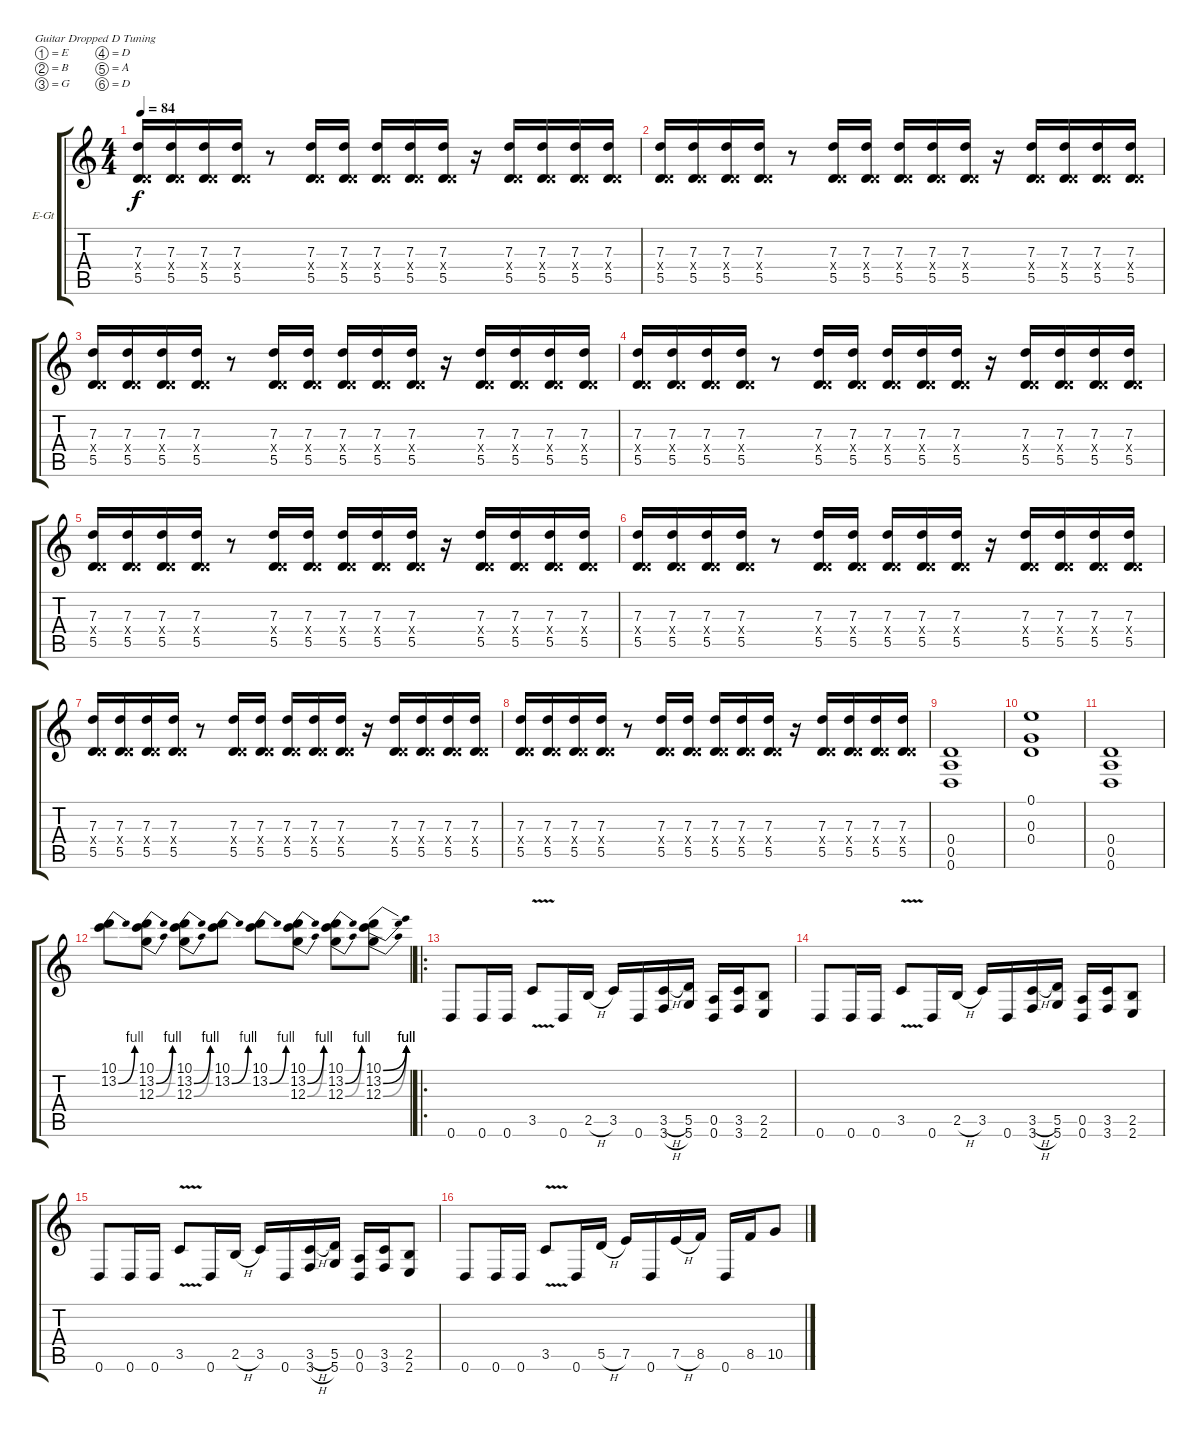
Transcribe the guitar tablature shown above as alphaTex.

\defaultSystemsLayout 4
\bracketExtendMode groupsimilarinstruments
\firstSystemTrackNameOrientation horizontal
\otherSystemsTrackNameOrientation horizontal
\track ("Electric Guitar" "E-Gt") {instrument overdrivenguitar}
\staff {score tabs}
\tuning (E4 B3 G3 D3 A2 D2)
\ts (4 4)
\tempo 84
\clef g2
\ks c
(5.5 0.4{x} 7.3).16{dy f instrument overdrivenguitar} (5.5 0.4{x} 7.3).16 (5.5 0.4{x} 7.3).16 (5.5 0.4{x} 7.3).16 r.8 (5.5 0.4{x} 7.3).16 (5.5 0.4{x} 7.3).16 (5.5 0.4{x} 7.3).16 (5.5 0.4{x} 7.3).16 (5.5 0.4{x} 7.3).16 r.16 (5.5 0.4{x} 7.3).16 (5.5 0.4{x} 7.3).16 (5.5 0.4{x} 7.3).16 (5.5 0.4{x} 7.3).16 |
(5.5 0.4{x} 7.3).16 (5.5 0.4{x} 7.3).16 (5.5 0.4{x} 7.3).16 (5.5 0.4{x} 7.3).16 r.8 (5.5 0.4{x} 7.3).16 (5.5 0.4{x} 7.3).16 (5.5 0.4{x} 7.3).16 (5.5 0.4{x} 7.3).16 (5.5 0.4{x} 7.3).16 r.16 (5.5 0.4{x} 7.3).16 (5.5 0.4{x} 7.3).16 (5.5 0.4{x} 7.3).16 (5.5 0.4{x} 7.3).16 |
(5.5 0.4{x} 7.3).16 (5.5 0.4{x} 7.3).16 (5.5 0.4{x} 7.3).16 (5.5 0.4{x} 7.3).16 r.8 (5.5 0.4{x} 7.3).16 (5.5 0.4{x} 7.3).16 (5.5 0.4{x} 7.3).16 (5.5 0.4{x} 7.3).16 (5.5 0.4{x} 7.3).16 r.16 (5.5 0.4{x} 7.3).16 (5.5 0.4{x} 7.3).16 (5.5 0.4{x} 7.3).16 (5.5 0.4{x} 7.3).16 |
(5.5 0.4{x} 7.3).16 (5.5 0.4{x} 7.3).16 (5.5 0.4{x} 7.3).16 (5.5 0.4{x} 7.3).16 r.8 (5.5 0.4{x} 7.3).16 (5.5 0.4{x} 7.3).16 (5.5 0.4{x} 7.3).16 (5.5 0.4{x} 7.3).16 (5.5 0.4{x} 7.3).16 r.16 (5.5 0.4{x} 7.3).16 (5.5 0.4{x} 7.3).16 (5.5 0.4{x} 7.3).16 (5.5 0.4{x} 7.3).16 |
(5.5 0.4{x} 7.3).16 (5.5 0.4{x} 7.3).16 (5.5 0.4{x} 7.3).16 (5.5 0.4{x} 7.3).16 r.8 (5.5 0.4{x} 7.3).16 (5.5 0.4{x} 7.3).16 (5.5 0.4{x} 7.3).16 (5.5 0.4{x} 7.3).16 (5.5 0.4{x} 7.3).16 r.16 (5.5 0.4{x} 7.3).16 (5.5 0.4{x} 7.3).16 (5.5 0.4{x} 7.3).16 (5.5 0.4{x} 7.3).16 |
(5.5 0.4{x} 7.3).16 (5.5 0.4{x} 7.3).16 (5.5 0.4{x} 7.3).16 (5.5 0.4{x} 7.3).16 r.8 (5.5 0.4{x} 7.3).16 (5.5 0.4{x} 7.3).16 (5.5 0.4{x} 7.3).16 (5.5 0.4{x} 7.3).16 (5.5 0.4{x} 7.3).16 r.16 (5.5 0.4{x} 7.3).16 (5.5 0.4{x} 7.3).16 (5.5 0.4{x} 7.3).16 (5.5 0.4{x} 7.3).16 |
(5.5 0.4{x} 7.3).16 (5.5 0.4{x} 7.3).16 (5.5 0.4{x} 7.3).16 (5.5 0.4{x} 7.3).16 r.8 (5.5 0.4{x} 7.3).16 (5.5 0.4{x} 7.3).16 (5.5 0.4{x} 7.3).16 (5.5 0.4{x} 7.3).16 (5.5 0.4{x} 7.3).16 r.16 (5.5 0.4{x} 7.3).16 (5.5 0.4{x} 7.3).16 (5.5 0.4{x} 7.3).16 (5.5 0.4{x} 7.3).16 |
(5.5 0.4{x} 7.3).16 (5.5 0.4{x} 7.3).16 (5.5 0.4{x} 7.3).16 (5.5 0.4{x} 7.3).16 r.8 (5.5 0.4{x} 7.3).16 (5.5 0.4{x} 7.3).16 (5.5 0.4{x} 7.3).16 (5.5 0.4{x} 7.3).16 (5.5 0.4{x} 7.3).16 r.16 (5.5 0.4{x} 7.3).16 (5.5 0.4{x} 7.3).16 (5.5 0.4{x} 7.3).16 (5.5 0.4{x} 7.3).16 |
(0.6 0.5 0.4).1 |
(0.1 0.3 0.4).1 |
(0.6 0.5 0.4).1 |
(10.1 13.2{be (bend 0 0 15 4)}).8 (10.1 13.2{be (bend 0 0 15 4)} 12.3{be (bend 0 0 15 4)}).8 (10.1 13.2{be (bend 0 0 15 4)} 12.3{be (bend 0 0 15 4)}).8 (10.1 13.2{be (bend 0 0 15 4)}).8 (10.1 13.2{be (bend 0 0 15 4)}).8 (10.1 13.2{be (bend 0 0 15 4)} 12.3{be (bend 0 0 15 4)}).8 (10.1 13.2{be (bend 0 0 15 4)} 12.3{be (bend 0 0 15 4)}).8 (10.1{be (bend 0 0 15 4)} 13.2{be (bend 0 0 15 4)} 12.3{be (bend 0 0 15 4)}).8 |
\ro
0.6.8 0.6.16 0.6.16 3.5{v}.8 0.6.16 2.5{h}.16 3.5.16 0.6.16 (3.6{h} 3.5{h}).16 (5.6 5.5).16 (0.5 0.6).16 (3.6 3.5).16 (2.6 2.5).8 |
0.6.8 0.6.16 0.6.16 3.5{v}.8 0.6.16 2.5{h}.16 3.5.16 0.6.16 (3.6{h} 3.5{h}).16 (5.6 5.5).16 (0.5 0.6).16 (3.6 3.5).16 (2.6 2.5).8 |
0.6.8 0.6.16 0.6.16 3.5{v}.8 0.6.16 2.5{h}.16 3.5.16 0.6.16 (3.6{h} 3.5{h}).16 (5.6 5.5).16 (0.5 0.6).16 (3.6 3.5).16 (2.6 2.5).8 |
0.6.8 0.6.16 0.6.16 3.5{v}.8 0.6.16 5.5{h}.16 7.5.16 0.6.16 7.5{h}.16 8.5.16 0.6.16 8.5.16 10.5.8
